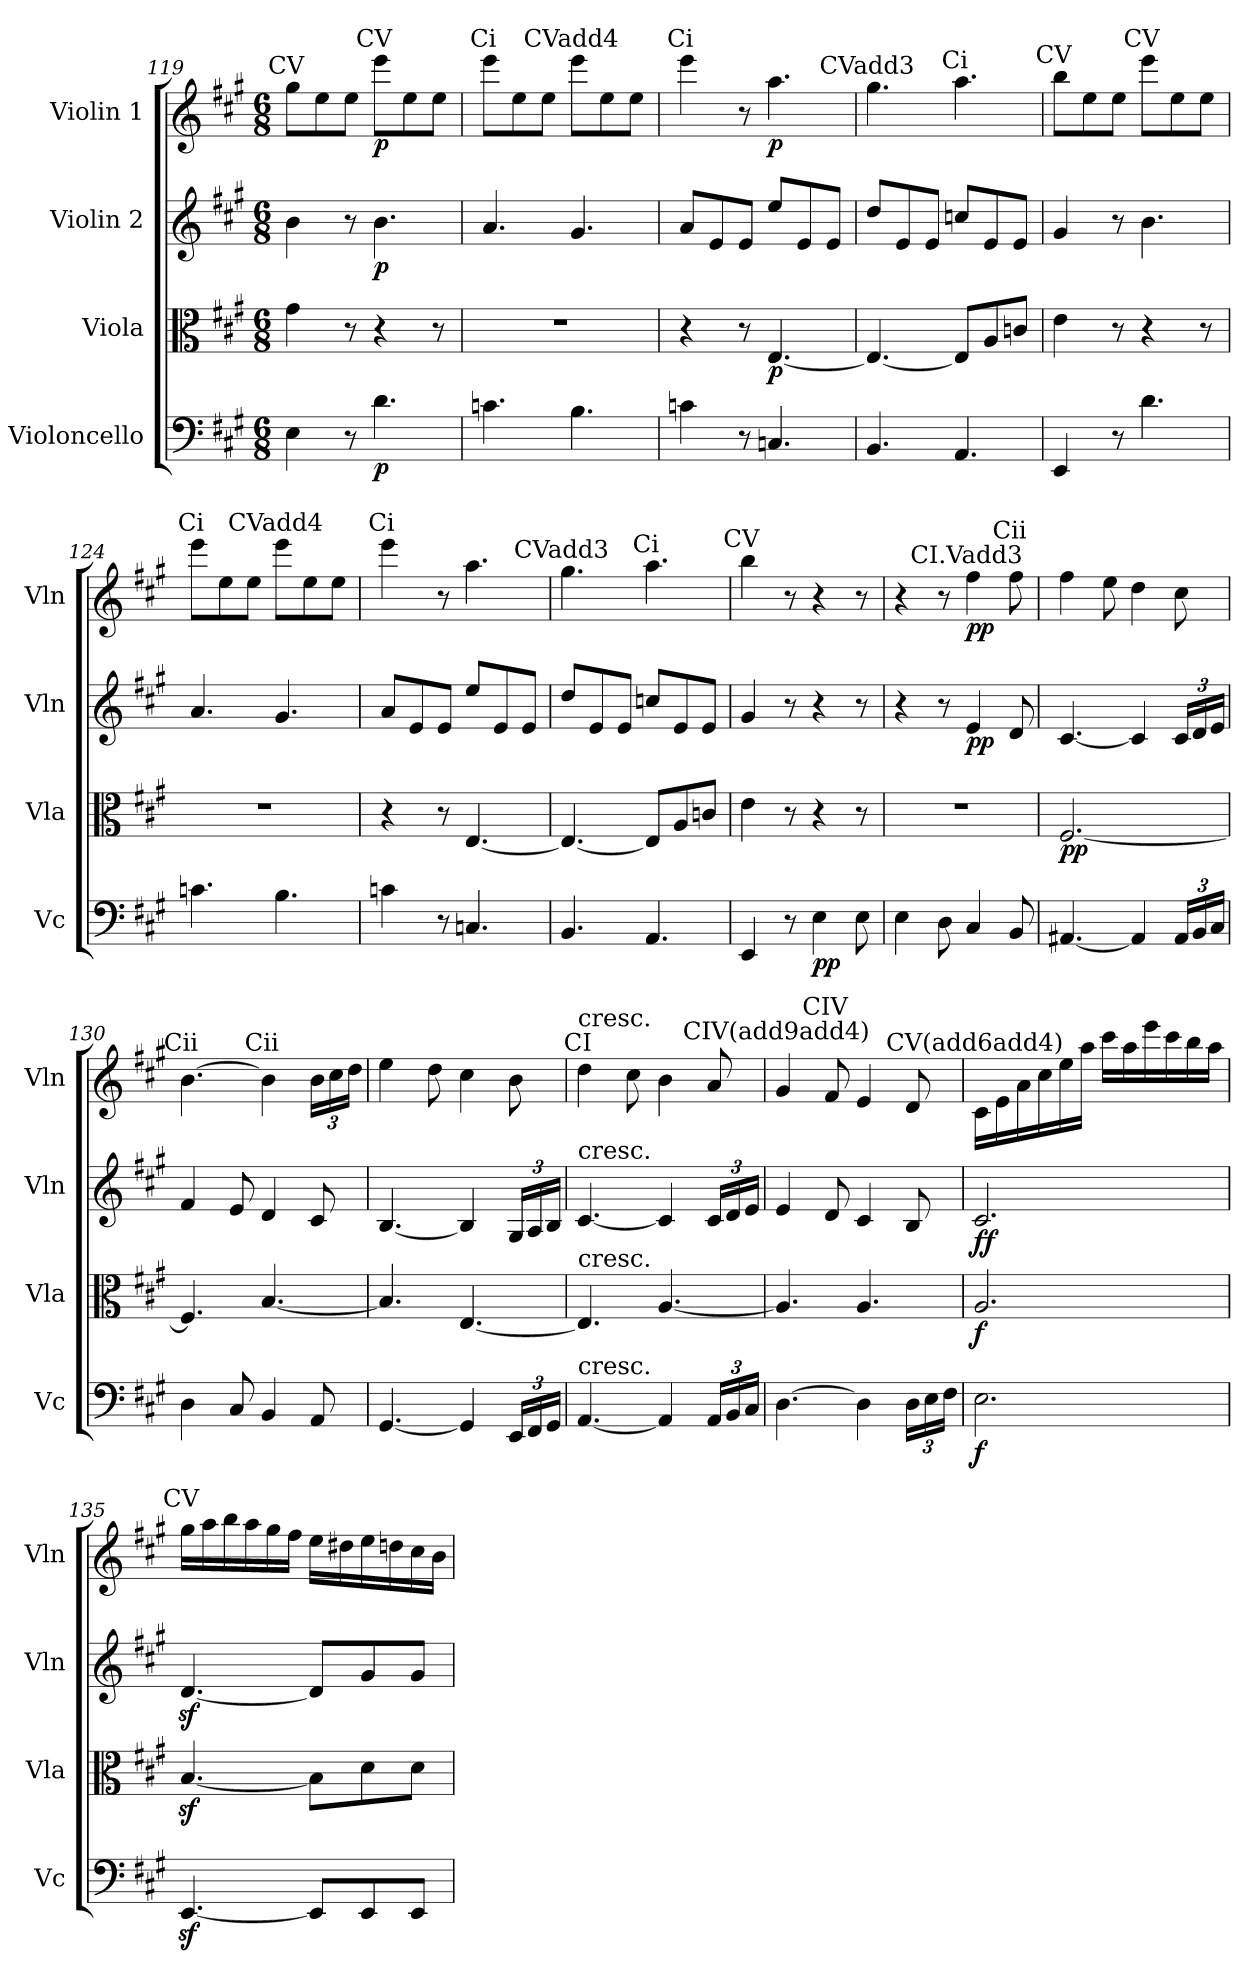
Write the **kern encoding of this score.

**kern	**dynam	**kern	**dynam	**kern	**dynam	**kern	**dynam
*part4	*part4	*part3	*part3	*part2	*part2	*part1	*part1
*staff4	*staff4	*staff3	*staff3	*staff2	*staff2	*staff1	*staff1
*I"Violoncello	*	*I"Viola	*	*I"Violin 2	*	*I"Violin 1	*
*I'Vc	*	*I'Vla	*	*I'Vln	*	*I'Vln	*
*clefF4	*	*clefC3	*	*clefG2	*	*clefG2	*
*k[f#c#g#]	*	*k[f#c#g#]	*	*k[f#c#g#]	*	*k[f#c#g#]	*
*A:	*	*A:	*	*A:	*	*A:	*
*M6/8	*	*M6/8	*	*M6/8	*	*M6/8	*
=119	=119	=119	=119	=119	=119	=119	=119
!	!	!	!	!	!	!LO:TX:a:cj:t=CV	!
4E\	.	4g#\	.	4b\	.	8gg#\L	.
.	.	.	.	.	.	8ee\	.
8r	.	8r	.	8r	.	8ee\J	.
!	!	!	!	!	!	!LO:TX:a:cj:t=CV	!
!	!LO:DY:b	!	!	!	!LO:DY:b	!	!LO:DY:b
4.d\	p	4r	.	4.b\	p	8eee\L	p
.	.	.	.	.	.	8ee\	.
.	.	8r	.	.	.	8ee\J	.
!!LO:LB:g=z
=120	=120	=120	=120	=120	=120	=120	=120
!	!	!	!	!	!	!LO:TX:a:cj:t=Ci	!
4.cn\	.	2.r	.	4.a/	.	8eee\L	.
.	.	.	.	.	.	8ee\	.
.	.	.	.	.	.	8ee\J	.
!	!	!	!	!	!	!LO:TX:a:cj:t=CVadd4	!
4.B\	.	.	.	4.g#/	.	8eee\L	.
.	.	.	.	.	.	8ee\	.
.	.	.	.	.	.	8ee\J	.
=121	=121	=121	=121	=121	=121	=121	=121
!	!	!	!	!	!	!LO:TX:a:cj:t=Ci	!
4cn\	.	4r	.	8a/L	.	4eee\	.
.	.	.	.	8e/	.	.	.
8r	.	8r	.	8e/J	.	8r	.
!	!	!	!LO:DY:b	!	!	!	!LO:DY:b
4.Cn/	.	[4.E/	p	8ee/L	.	4.aa\	p
.	.	.	.	8e/	.	.	.
.	.	.	.	8e/J	.	.	.
=122	=122	=122	=122	=122	=122	=122	=122
!	!	!	!	!	!	!LO:TX:a:cj:t=CVadd3	!
4.BB/	.	4.E/_	.	8dd/L	.	4.gg#\	.
.	.	.	.	8e/	.	.	.
.	.	.	.	8e/J	.	.	.
!	!	!	!	!	!	!LO:TX:a:cj:t=Ci	!
4.AA/	.	8E/L]	.	8ccn/L	.	4.aa\	.
.	.	8A/	.	8e/	.	.	.
.	.	8cn/J	.	8e/J	.	.	.
=123	=123	=123	=123	=123	=123	=123	=123
!	!	!	!	!	!	!LO:TX:a:cj:t=CV	!
4EE/	.	4e\	.	4g#/	.	8bb\L	.
.	.	.	.	.	.	8ee\	.
8r	.	8r	.	8r	.	8ee\J	.
!	!	!	!	!	!	!LO:TX:a:cj:t=CV	!
4.d\	.	4r	.	4.b\	.	8eee\L	.
.	.	.	.	.	.	8ee\	.
.	.	8r	.	.	.	8ee\J	.
=124	=124	=124	=124	=124	=124	=124	=124
!	!	!	!	!	!	!LO:TX:a:cj:t=Ci	!
4.cn\	.	2.r	.	4.a/	.	8eee\L	.
.	.	.	.	.	.	8ee\	.
.	.	.	.	.	.	8ee\J	.
!	!	!	!	!	!	!LO:TX:a:cj:t=CVadd4	!
4.B\	.	.	.	4.g#/	.	8eee\L	.
.	.	.	.	.	.	8ee\	.
.	.	.	.	.	.	8ee\J	.
!!LO:PB:g=z
=125	=125	=125	=125	=125	=125	=125	=125
!	!	!	!	!	!	!LO:TX:a:cj:t=Ci	!
4cn\	.	4r	.	8a/L	.	4eee\	.
.	.	.	.	8e/	.	.	.
8r	.	8r	.	8e/J	.	8r	.
4.Cn/	.	[4.E/	.	8ee/L	.	4.aa\	.
.	.	.	.	8e/	.	.	.
.	.	.	.	8e/J	.	.	.
=126	=126	=126	=126	=126	=126	=126	=126
!	!	!	!	!	!	!LO:TX:a:cj:t=CVadd3	!
4.BB/	.	4.E/_	.	8dd/L	.	4.gg#\	.
.	.	.	.	8e/	.	.	.
.	.	.	.	8e/J	.	.	.
!	!	!	!	!	!	!LO:TX:a:cj:t=Ci	!
4.AA/	.	8E/L]	.	8ccn/L	.	4.aa\	.
.	.	8A/	.	8e/	.	.	.
.	.	8cn/J	.	8e/J	.	.	.
=127	=127	=127	=127	=127	=127	=127	=127
!	!	!	!	!	!	!LO:TX:a:cj:t=CV	!
4EE/	.	4e\	.	4g#/	.	4bb\	.
8r	.	8r	.	8r	.	8r	.
!	!LO:DY:b	!	!	!	!	!	!
4E\	pp	4r	.	4r	.	4r	.
8E\	.	8r	.	8r	.	8r	.
=128	=128	=128	=128	=128	=128	=128	=128
4E\	.	2.r	.	4r	.	4r	.
8D\	.	.	.	8r	.	8r	.
!	!	!	!	!	!	!LO:TX:a:cj:t=CI.Vadd3	!
!	!	!	!	!	!LO:DY:b	!	!LO:DY:b
4C#/	.	.	.	4e/	pp	4ff#\	pp
!	!	!	!	!	!	!LO:TX:a:cj:t=Cii	!
8BB/	.	.	.	8d/	.	8ff#\	.
=129	=129	=129	=129	=129	=129	=129	=129
!	!	!	!LO:DY:b	!	!	!	!
[4.AA#X/	.	[2.F#/	pp	[4.c#/	.	4ff#\	.
.	.	.	.	.	.	8ee\	.
4AA#/]	.	.	.	4c#/]	.	4dd\	.
*Xbrackettup	*	*	*	*Xbrackettup	*	*	*
24AA#/LL	.	.	.	24c#/LL	.	8cc#\	.
24BB/	.	.	.	24d/	.	.	.
24C#/JJ	.	.	.	24e/JJ	.	.	.
!!LO:PB:g=z
=130	=130	=130	=130	=130	=130	=130	=130
!	!	!	!	!	!	!LO:TX:a:cj:t=Cii	!
4D\	.	4.F#/]	.	4f#/	.	[4.b\	.
8C#/	.	.	.	8e/	.	.	.
!	!	!	!	!	!	!LO:TX:a:cj:t=Cii	!
4BB/	.	[4.B/	.	4d/	.	4b\]	.
*	*	*	*	*	*	*Xbrackettup	*
8AA/	.	.	.	8c#/	.	24b\LL	.
.	.	.	.	.	.	24cc#\	.
.	.	.	.	.	.	24dd\JJ	.
=131	=131	=131	=131	=131	=131	=131	=131
[4.GG#/	.	4.B/]	.	[4.B/	.	4ee\	.
.	.	.	.	.	.	8dd\	.
4GG#/]	.	[4.E/	.	4B/]	.	4cc#\	.
24EE/LL	.	.	.	24G#/LL	.	8b\	.
24FF#/	.	.	.	24A/	.	.	.
24GG#/JJ	.	.	.	24B/JJ	.	.	.
=132	=132	=132	=132	=132	=132	=132	=132
!	!	!	!	!	!	!LO:TX:a:cj:t=CI	!
!	!	!	!	!	!	!LO:TX:a:t=cresc.	!
!	!	!	!	!LO:TX:a:t=cresc.	!	!	!
!	!	!LO:TX:a:t=cresc.	!	!	!	!	!
!LO:TX:a:t=cresc.	!	!	!	!	!	!	!
[4.AA/	.	4.E/]	.	[4.c#/	.	4dd\	.
.	.	.	.	.	.	8cc#\	.
4AA/]	.	[4.A/	.	4c#/]	.	4b\	.
24AA/LL	.	.	.	24c#/LL	.	8a/	.
24BB/	.	.	.	24d/	.	.	.
24C#/JJ	.	.	.	24e/JJ	.	.	.
=133	=133	=133	=133	=133	=133	=133	=133
!	!	!	!	!	!	!LO:TX:a:cj:t=CIV(add9add4)	!
[4.D\	.	4.A/]	.	4e/	.	4g#/	.
!	!	!	!	!	!	!LO:TX:a:cj:t=CIV	!
.	.	.	.	8d/	.	8f#/	.
4D\]	.	4.A/	.	4c#/	.	4e/	.
24D\LL	.	.	.	8B/	.	8d/	.
24E\	.	.	.	.	.	.	.
24F#\JJ	.	.	.	.	.	.	.
!!LO:LB:g=z
=134	=134	=134	=134	=134	=134	=134	=134
!	!	!	!	!	!	!LO:TX:a:cj:t=CV(add6add4)	!
!	!LO:DY:b	!	!LO:DY:b	!	!LO:DY:b	!	!
!	!	!	!	!	!LO:DY:n=1:b	!	!
2.E\	f	2.A/	f	2.c#/	f f	16c#\LL	.
.	.	.	.	.	.	16e\	.
.	.	.	.	.	.	16a\	.
.	.	.	.	.	.	16cc#\	.
.	.	.	.	.	.	16ee\	.
.	.	.	.	.	.	16aa\JJ	.
.	.	.	.	.	.	16ccc#\LL	.
.	.	.	.	.	.	16aa\	.
.	.	.	.	.	.	16eee\	.
.	.	.	.	.	.	16ccc#\	.
.	.	.	.	.	.	16bb\	.
.	.	.	.	.	.	16aa\JJ	.
=135	=135	=135	=135	=135	=135	=135	=135
!	!	!	!	!	!	!LO:TX:a:cj:t=CV	!
[4.EEz</	.	[4.Bz</	.	[4.dz</	.	16gg#\LL	.
.	.	.	.	.	.	16aa\	.
.	.	.	.	.	.	16bb\	.
.	.	.	.	.	.	16aa\	.
.	.	.	.	.	.	16gg#\	.
.	.	.	.	.	.	16ff#\JJ	.
8EE/L]	.	8B\L]	.	8d/L]	.	16ee\LL	.
.	.	.	.	.	.	16dd#X\	.
8EE/	.	8d\	.	8g#/	.	16ee\	.
.	.	.	.	.	.	16ddn\	.
8EE/J	.	8d\J	.	8g#/J	.	16cc#\	.
.	.	.	.	.	.	16b\JJ	.
=	=	=	=	=	=	=	=
*-	*-	*-	*-	*-	*-	*-	*-
